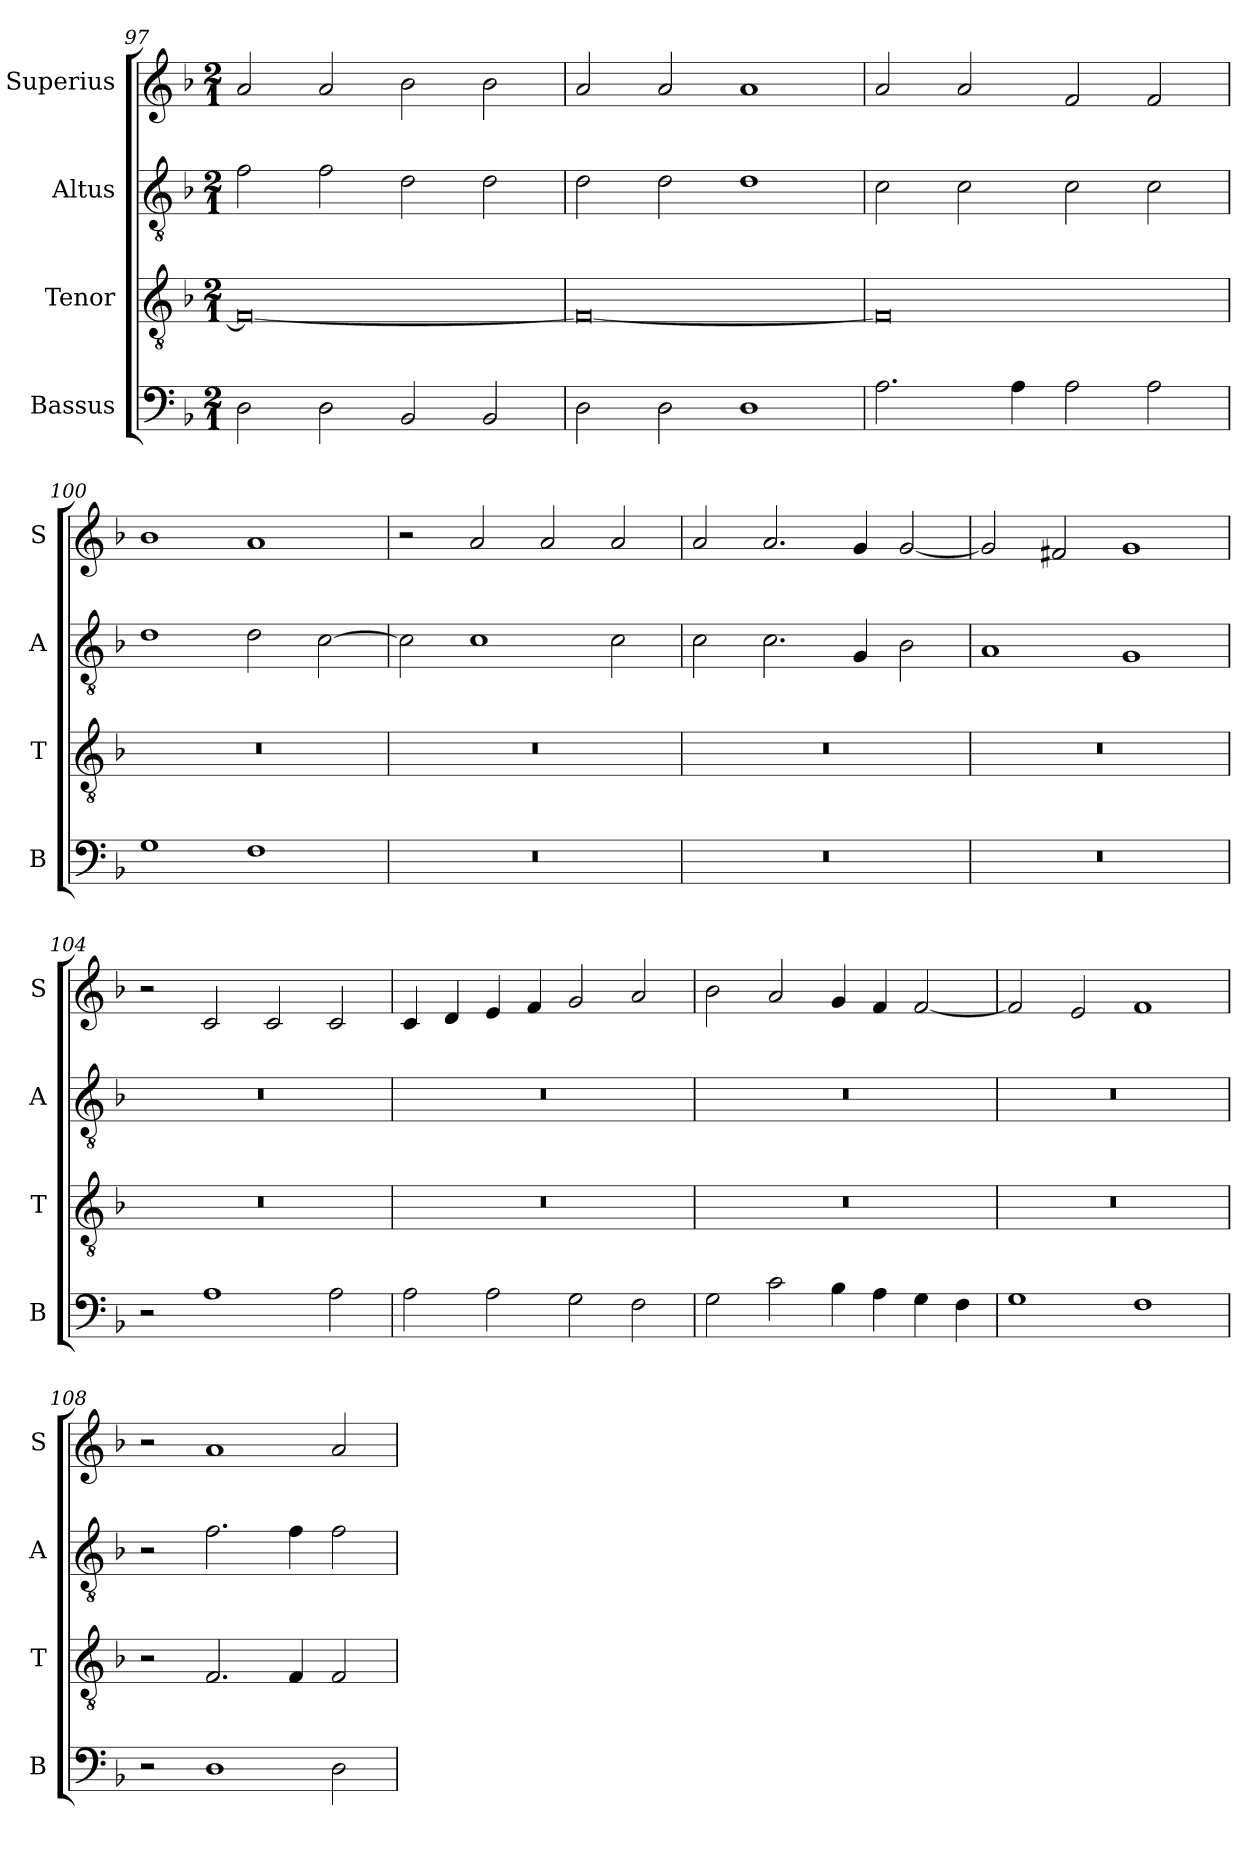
**kern	**kern	**kern	**kern
*part4	*part3	*part2	*part1
*staff4	*staff3	*staff2	*staff1
*I"Bassus	*I"Tenor	*I"Altus	*I"Superius
*I'B	*I'T	*I'A	*I'S
*clefF4	*clefGv2	*clefGv2	*clefG2
*k[b-]	*k[b-]	*k[b-]	*k[b-]
*M2/1	*M2/1	*M2/1	*M2/1
=97	=97	=97	=97
2D\	0F_	2f\	2a/
2D\	.	2f\	2a/
2BB-/	.	2d\	2b-\
2BB-/	.	2d\	2b-\
=98	=98	=98	=98
2D\	0F_	2d\	2a/
2D\	.	2d\	2a/
1D	.	1d	1a
=99	=99	=99	=99
2.A\	0F]	2c\	2a/
.	.	2c\	2a/
4A\	.	.	.
2A\	.	2c\	2f/
2A\	.	2c\	2f/
=100	=100	=100	=100
1G	0r	1d	1b-
1F	.	2d\	1a
.	.	[2c\	.
=101	=101	=101	=101
0r	0r	2c\]	2r
.	.	1c	2a/
.	.	.	2a/
.	.	2c\	2a/
=102	=102	=102	=102
0r	0r	2c\	2a/
.	.	2.c\	2.a/
.	.	4G/	4g/
.	.	2B-\	[2g/
=103	=103	=103	=103
0r	0r	1A	2g/]
.	.	.	2f#X/
.	.	1G	1g
=104	=104	=104	=104
2r	0r	0r	2r
1A	.	.	2c/
.	.	.	2c/
2A\	.	.	2c/
=105	=105	=105	=105
2A\	0r	0r	4c/
.	.	.	4d/
2A\	.	.	4e/
.	.	.	4f/
2G\	.	.	2g/
2F\	.	.	2a/
=106	=106	=106	=106
2G\	0r	0r	2b-\
2c\	.	.	2a/
4B-\	.	.	4g/
4A\	.	.	4f/
4G\	.	.	[2f/
4F\	.	.	.
=107	=107	=107	=107
1G	0r	0r	2f/]
.	.	.	2e/
1F	.	.	1f
=108	=108	=108	=108
2r	2r	2r	2r
1D	2.F/	2.f\	1a
.	4F/	4f\	.
2D\	2F/	2f\	2a/
=	=	=	=
*-	*-	*-	*-
